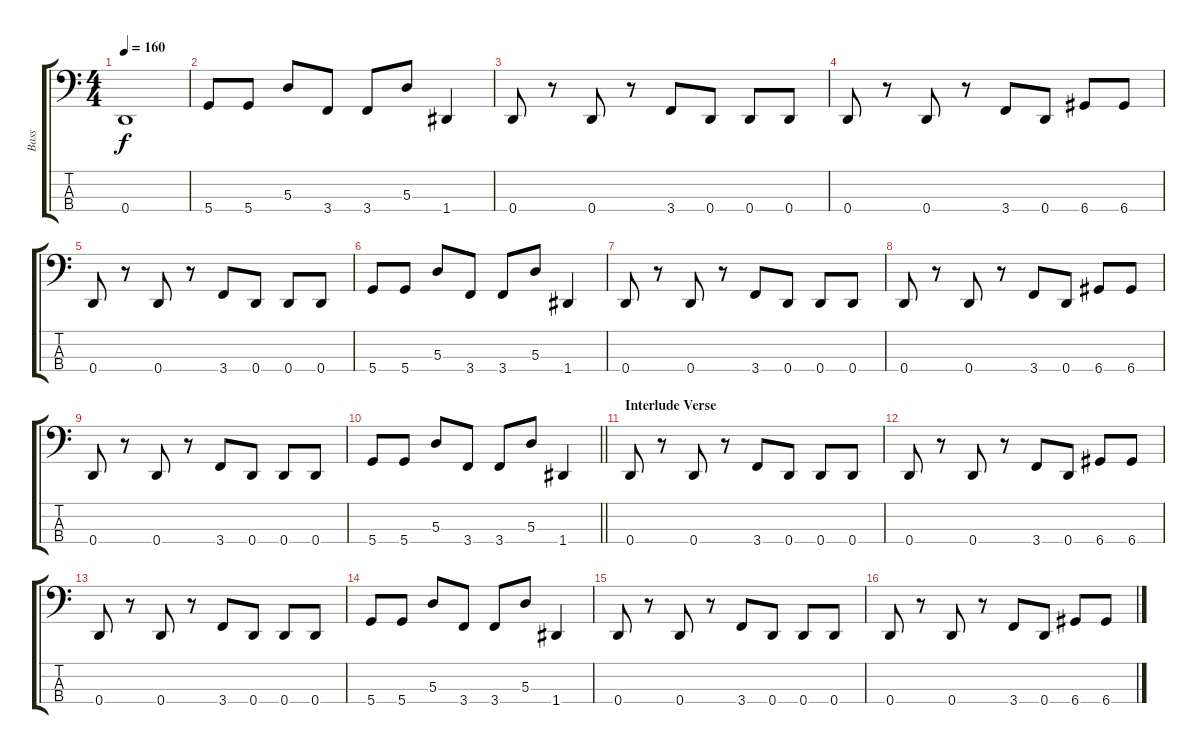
\track ("Bass" "Bass") {instrument electricbassfinger}
\staff {score tabs}
\tuning (G2 D2 A1 D1) {hide}
\ts (4 4)
\tempo 160
\clef f4
\ks c
0.4.1{dy f} |
5.4.8 5.4.8 5.3.8 3.4.8 3.4.8 5.3.8 1.4.4 |
0.4.8 r.8 0.4.8 r.8 3.4.8 0.4.8 0.4.8 0.4.8 |
0.4.8 r.8 0.4.8 r.8 3.4.8 0.4.8 6.4.8 6.4.8 |
0.4.8 r.8 0.4.8 r.8 3.4.8 0.4.8 0.4.8 0.4.8 |
5.4.8 5.4.8 5.3.8 3.4.8 3.4.8 5.3.8 1.4.4 |
0.4.8 r.8 0.4.8 r.8 3.4.8 0.4.8 0.4.8 0.4.8 |
0.4.8 r.8 0.4.8 r.8 3.4.8 0.4.8 6.4.8 6.4.8 |
0.4.8 r.8 0.4.8 r.8 3.4.8 0.4.8 0.4.8 0.4.8 |
\barLineRight lightlight
5.4.8 5.4.8 5.3.8 3.4.8 3.4.8 5.3.8 1.4.4 |
\section ("" "Interlude Verse")
0.4.8 r.8 0.4.8 r.8 3.4.8 0.4.8 0.4.8 0.4.8 |
0.4.8 r.8 0.4.8 r.8 3.4.8 0.4.8 6.4.8 6.4.8 |
0.4.8 r.8 0.4.8 r.8 3.4.8 0.4.8 0.4.8 0.4.8 |
5.4.8 5.4.8 5.3.8 3.4.8 3.4.8 5.3.8 1.4.4 |
0.4.8 r.8 0.4.8 r.8 3.4.8 0.4.8 0.4.8 0.4.8 |
0.4.8 r.8 0.4.8 r.8 3.4.8 0.4.8 6.4.8 6.4.8
